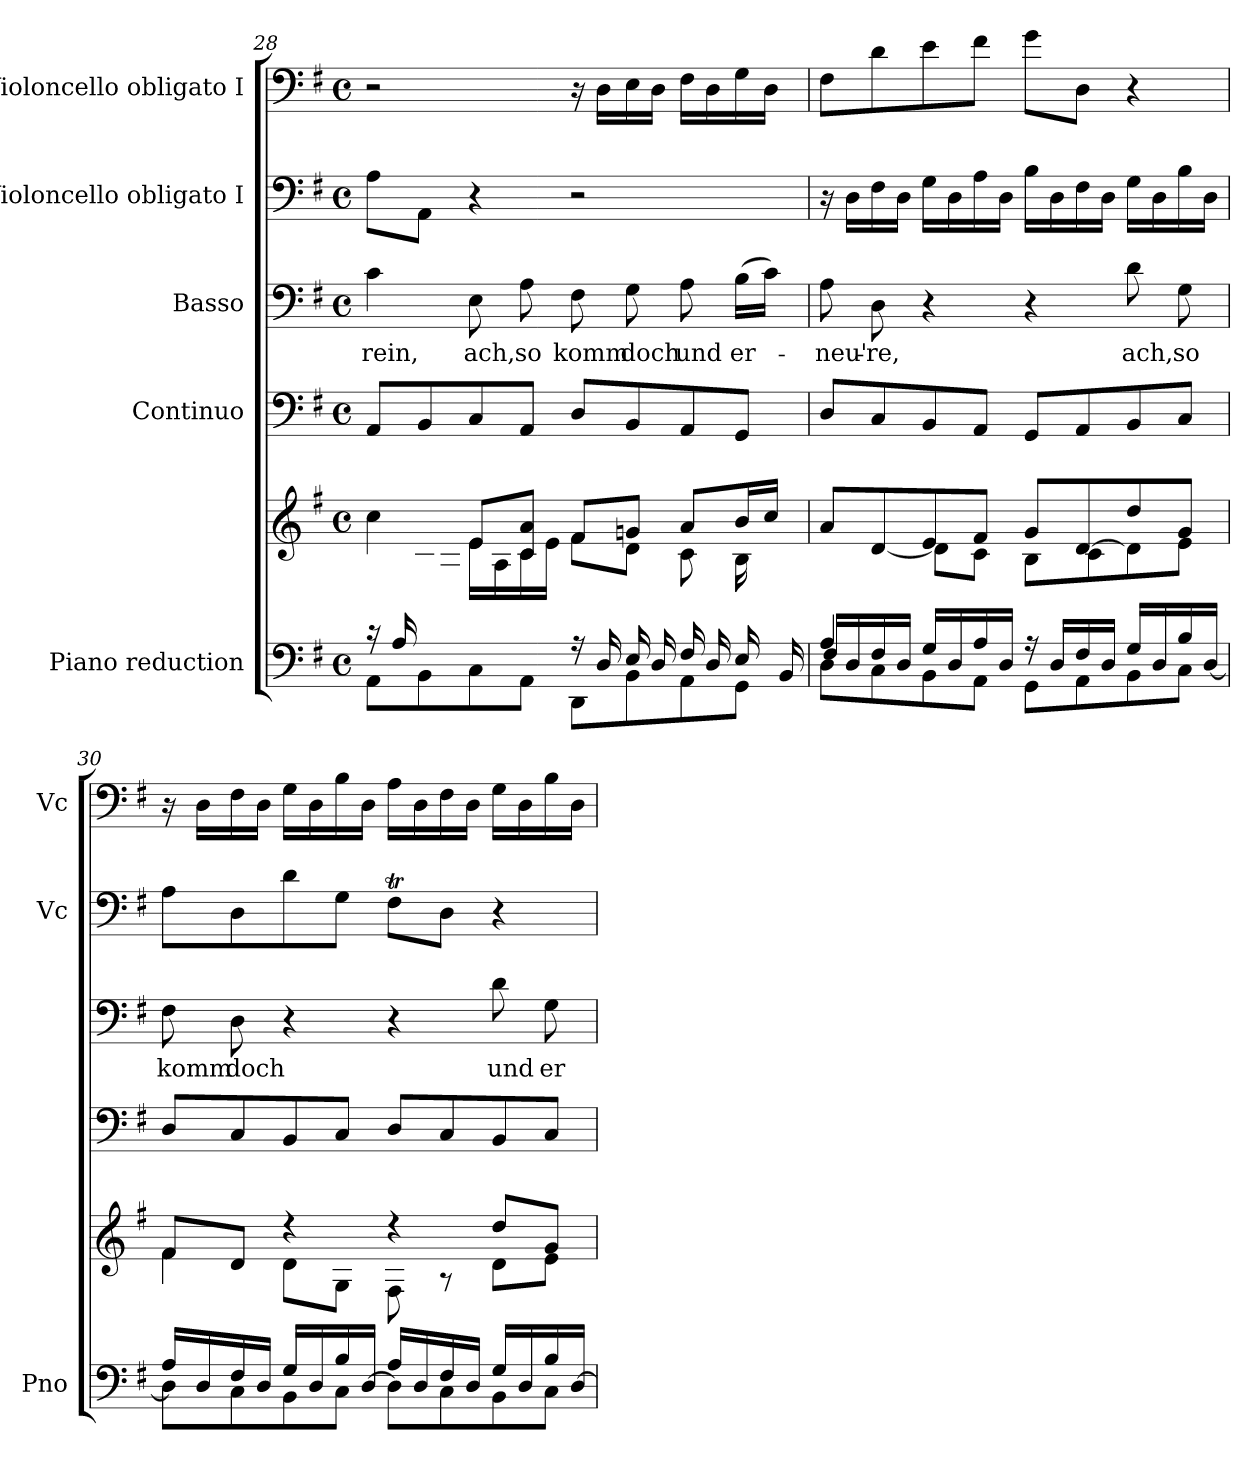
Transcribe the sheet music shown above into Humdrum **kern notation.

**kern	**kern	**kern	**kern	**text	**kern	**kern
*part5	*part5	*part4	*part3	*part3	*part2	*part1
*staff6	*staff5	*staff4	*staff3	*staff3	*staff2	*staff1
*I"Piano reduction	*	*I"Continuo	*I"Basso	*	*I"Violoncello obligato I	*I"Violoncello obligato I
*I'Pno	*	*	*	*	*I'Vc	*I'Vc
!!LO:LB:g=z
*clefF4	*clefG2	*clefF4	*clefF4	*	*clefF4	*clefF4
*	*	*ITrd7c12	*	*	*	*
*k[f#]	*k[f#]	*k[f#]	*k[f#]	*	*k[f#]	*k[f#]
*M4/4	*M4/4	*M4/4	*M4/4	*	*M4/4	*M4/4
*met(c)	*met(c)	*met(c)	*met(c)	*	*met(c)	*met(c)
=28	=28	=28	=28	=28	=28	=28
*^	*^	*	*	*	*	*
*	*^	*	*^	*	*	*	*	*
!	!	!	!	!	!	!	!	!LO:LY:b	!	!
2...ryy	16r	8AA\L	4cc\	4ryy	8ryy	8AAA/L	4c\	rein,	8A\L	2r
.	16A/LL	.	.	.	.	.	.	.	.	.
.	4.ryy	8BB\	.	.	16c\	8BBB/	.	.	8AA\J	.
.	.	.	.	.	16A\JJ	.	.	.	.	.
!	!	!	!	!	!	!	!	!LO:LY:b	!	!
.	.	8C\	8e/L	4ryy	16e\LL	8CC/	8E\	ach,	4r	.
.	.	.	.	.	16A\	.	.	.	.	.
!	!	!	!	!	!	!	!	!LO:LY:b	!	!
.	.	8AA\J	8c/ 8a/J	.	16c\	8AAA/J	8A\	so	.	.
.	.	.	.	.	16e\JJ	.	.	.	.	.
!	!	!	!	!	!	!	!	!LO:LY:b	!	!
.	16r	8DD\L	8f#/L	8f#\L	2ryy	8DD/L	8F#\	komm	2r	16r
.	16D/LL	.	.	.	.	.	.	.	.	16D\LL
!	!	!	!	!	!	!	!	!LO:LY:b	!	!
.	16E/	8BB\	8gn/J	8d\J	.	8BBB/	8G\	doch	.	16E\
.	16D/JJ	.	.	.	.	.	.	.	.	16D\JJ
!	!	!	!	!	!	!	!	!LO:LY:b	!	!
.	16F#/LL	8AA\	8a/L	8c\L	.	8AAA/	8A\	und	.	16F#\LL
.	16D/	.	.	.	.	.	.	.	.	16D\
!	!	!	!	!	!	!	!	!LO:LY:b	!	!
.	16E/	8GG\J	16b/L	16B\L	.	8GGG/J	(>16B\LL	er-	.	16G\
16A/JJ	16BB/JJ	.	16cc/JJ	16ryy	.	.	16c\JJ)	.	.	16D\JJ
*	*	*	*	*v	*v	*	*	*	*	*
=29	=29	=29	=29	=29	=29	=29	=29	=29	=29
!	!	!	!	!	!	!	!LO:LY:b	!	!
4A/	16F#/LL	8D\L	8a/L	4ryy	8DD/L	8A\	-neu'-	16r	8F#\L
.	16D/	.	.	.	.	.	.	16D\LL	.
!	!	!	!	!	!	!	!LO:LY:b	!	!
.	16F#/	8C\	[8d/	.	8CC/	8D\	-re,	16F#\	8d\
.	16D/JJ	.	.	.	.	.	.	16D\JJ	.
2.ryy	16G/LL	8BB\	8e/	8d\L]	8BBB/	4r	.	16G\LL	8e\
.	16D/	.	.	.	.	.	.	16D\	.
.	16A/	8AA\J	8f#/J	8c\J	8AAA/J	.	.	16A\	8f#\J
.	16D/JJ	.	.	.	.	.	.	16D\JJ	.
.	16r	8GG\L	8g/L	8B\L	8GGG/L	4r	.	16B\LL	8g\L
.	16D/LL	.	.	.	.	.	.	16D\	.
.	16F#/	8AA\	[8d/	8c\	8AAA/	.	.	16F#\	8D\J
.	16D/JJ	.	.	.	.	.	.	16D\JJ	.
!	!	!	!	!	!	!	!LO:LY:b	!	!
.	16G/LL	8BB\	8dd/	8d\]	8BBB/	8d\	ach,	16G\LL	4r
.	16D/	.	.	.	.	.	.	16D\	.
!	!	!	!	!	!	!	!LO:LY:b	!	!
.	16B/	8C\J	8g/J	8e\J	8CC/J	8G\	so	16B\	.
.	[16D/JJ	.	.	.	.	.	.	16D\JJ	.
*	*v	*v	*	*	*	*	*	*	*
=30	=30	=30	=30	=30	=30	=30	=30	=30
!	!	!	!	!	!	!LO:LY:b	!	!
16A/LL	8D\L]	8f#/L	4f#\	8DD/L	8F#\	komm	8A\L	16r
16D/	.	.	.	.	.	.	.	16D\LL
!	!	!	!	!	!	!LO:LY:b	!	!
16F#/	8C\	8d/J	.	8CC/	8D\	doch	8D\	16F#\
16D/JJ	.	.	.	.	.	.	.	16D\JJ
16G/LL	8BB\	4r	8d\L	8BBB/	4r	.	8d\	16G\LL
16D/	.	.	.	.	.	.	.	16D\
16B/	8C\J	.	8G\J	8CC/J	.	.	8G\J	16B\
[16D/JJ	.	.	.	.	.	.	.	16D\JJ
16A/LL	8D\L]	4r	8F#\	8DD/L	4r	.	8F#t\L	16A\LL
16D/	.	.	.	.	.	.	.	16D\
16F#/	8C\	.	8r	8CC/	.	.	8D\J	16F#\
16D/JJ	.	.	.	.	.	.	.	16D\JJ
!	!	!	!	!	!	!LO:LY:b	!	!
16G/LL	8BB\	8dd/L	8d\L	8BBB/	8d\	und	4r	16G\LL
16D/	.	.	.	.	.	.	.	16D\
!	!	!	!	!	!	!LO:LY:b	!	!
16B/	8C\J	8g/J	8e\J	8CC/J	8G\	er-	.	16B\
[16D/JJ	.	.	.	.	.	.	.	16D\JJ
*v	*v	*	*	*	*	*	*	*
*	*v	*v	*	*	*	*	*
=	=	=	=	=	=	=
*-	*-	*-	*-	*-	*-	*-
